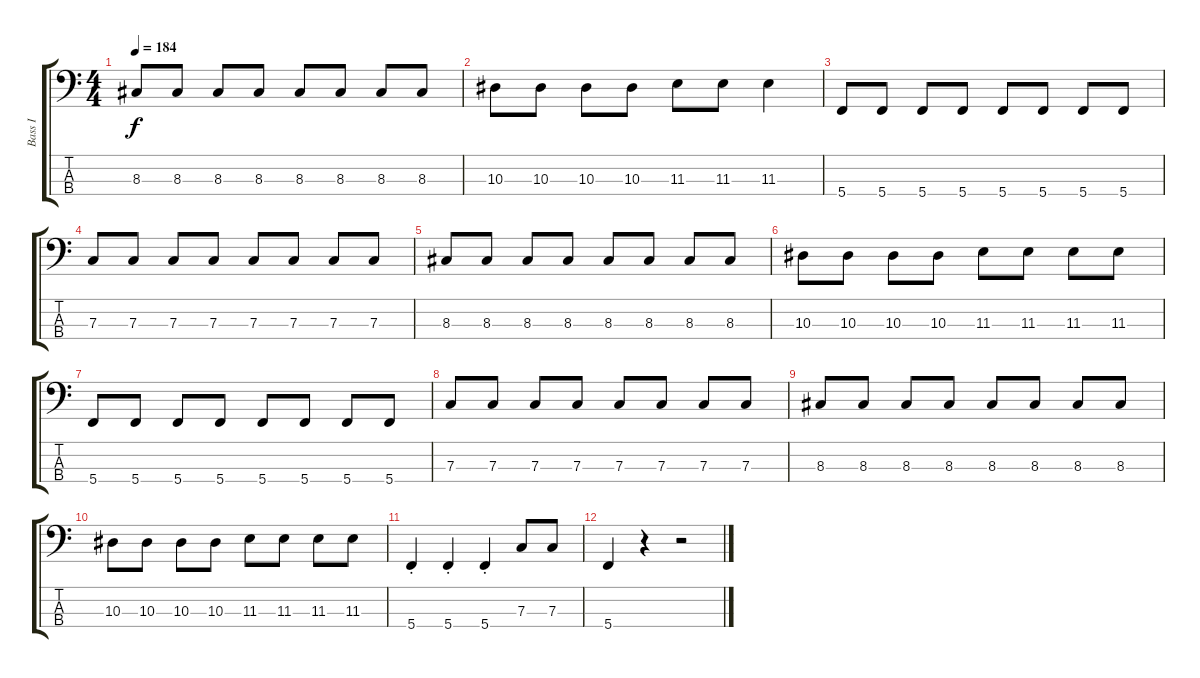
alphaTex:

\track ("Bass I" "Bass I") {instrument electricbasspick}
\staff {score tabs}
\tuning (Eb2 Bb1 F1 C1) {hide}
\ts (4 4)
\tempo 184
\clef f4
\ks aminor
8.3.8{dy f} 8.3.8 8.3.8 8.3.8 8.3.8 8.3.8 8.3.8 8.3.8 |
10.3.8 10.3.8 10.3.8 10.3.8 11.3.8 11.3.8 11.3.4 |
5.4.8 5.4.8 5.4.8 5.4.8 5.4.8 5.4.8 5.4.8 5.4.8 |
7.3.8 7.3.8 7.3.8 7.3.8 7.3.8 7.3.8 7.3.8 7.3.8 |
8.3.8 8.3.8 8.3.8 8.3.8 8.3.8 8.3.8 8.3.8 8.3.8 |
10.3.8 10.3.8 10.3.8 10.3.8 11.3.8 11.3.8 11.3.8 11.3.8 |
5.4.8 5.4.8 5.4.8 5.4.8 5.4.8 5.4.8 5.4.8 5.4.8 |
7.3.8 7.3.8 7.3.8 7.3.8 7.3.8 7.3.8 7.3.8 7.3.8 |
8.3.8 8.3.8 8.3.8 8.3.8 8.3.8 8.3.8 8.3.8 8.3.8 |
10.3.8 10.3.8 10.3.8 10.3.8 11.3.8 11.3.8 11.3.8 11.3.8 |
5.4{st}.4 5.4{st}.4 5.4{st}.4 7.3.8 7.3.8 |
5.4.4 r.4 r.2
